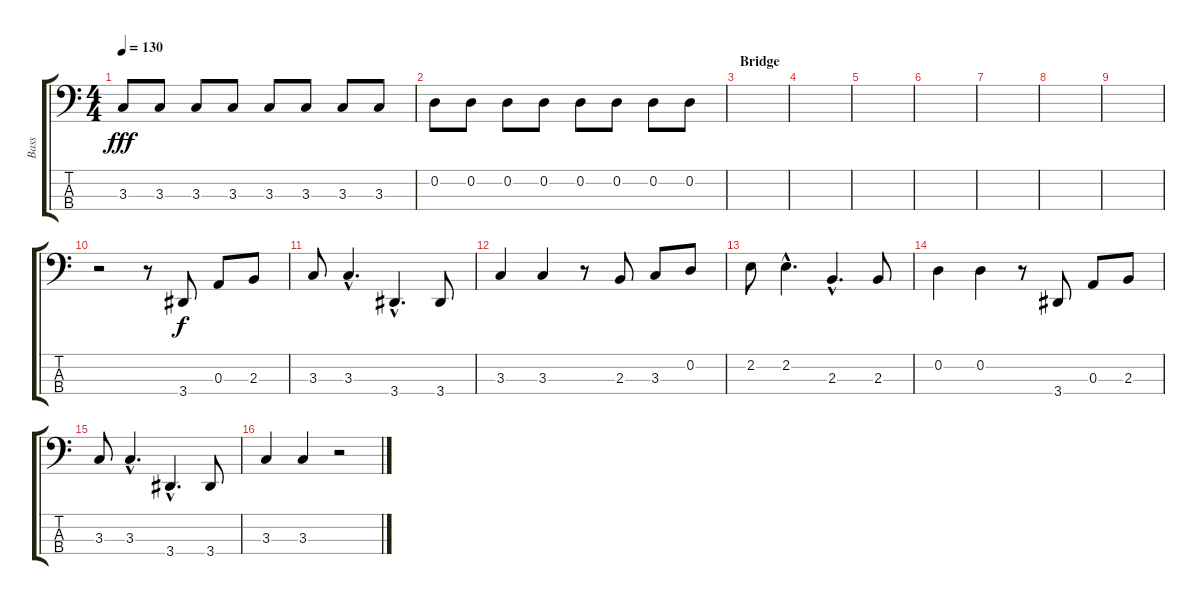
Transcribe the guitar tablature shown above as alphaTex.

\track ("Bass" "Bass") {instrument electricbassfinger}
\staff {score tabs}
\tuning (G2 D2 A1 C1) {hide}
\ts (4 4)
\tempo 130
\clef f4
\ks c
3.3.8{dy fff} 3.3.8 3.3.8 3.3.8 3.3.8 3.3.8 3.3.8 3.3.8 |
0.2.8 0.2.8 0.2.8 0.2.8 0.2.8 0.2.8 0.2.8 0.2.8 |
\section ("" "Bridge")
|
|
|
|
|
|
|
r.2 r.8 3.4.8{dy f} 0.3.8 2.3.8 |
3.3.8 3.3{hac}.4{d} 3.4{hac}.4{d} 3.4.8 |
3.3.4 3.3.4 r.8 2.3.8 3.3.8 0.2.8 |
2.2.8 2.2{hac}.4{d} 2.3{hac}.4{d} 2.3.8 |
0.2.4 0.2.4 r.8 3.4.8 0.3.8 2.3.8 |
3.3.8 3.3{hac}.4{d} 3.4{hac}.4{d} 3.4.8 |
3.3.4 3.3.4 r.2
